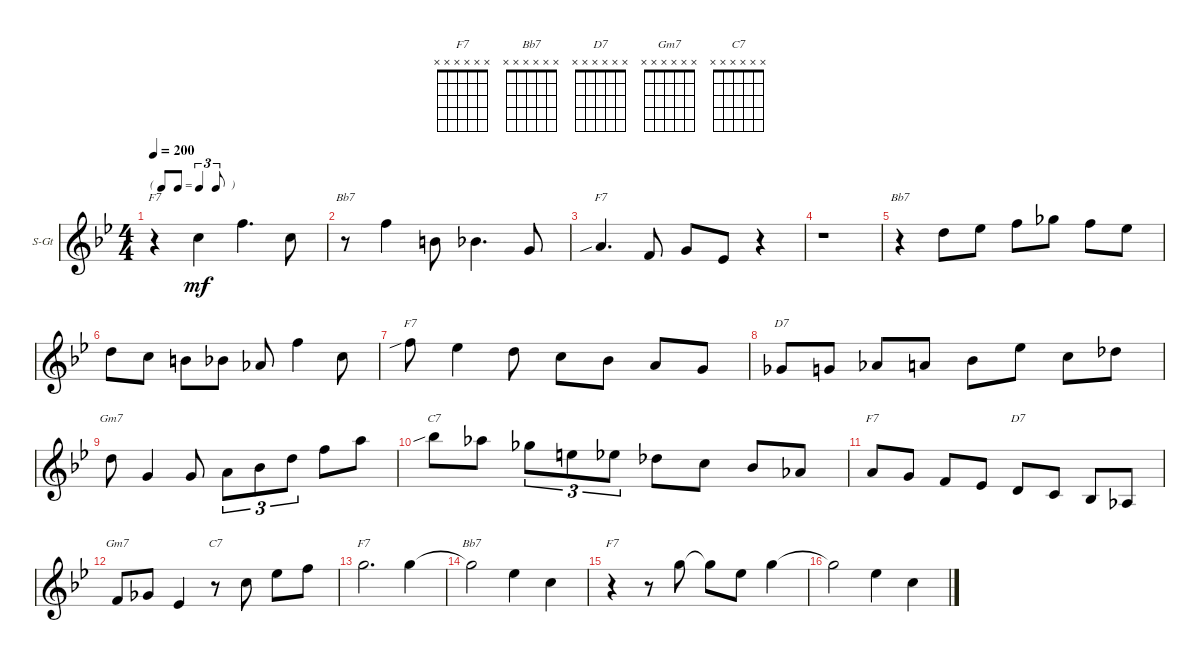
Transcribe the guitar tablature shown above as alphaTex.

\defaultSystemsLayout 4
\bracketExtendMode groupsimilarinstruments
\firstSystemTrackNameOrientation horizontal
\otherSystemsTrackNameOrientation horizontal
\track ("Steel Guitar" "S-Gt") {instrument acousticguitarsteel}
\staff {score}
\tuning (E4 B3 G3 D3 A2 E2)
\chord ("F7" x x x x x x)
\chord ("Bb7" x x x x x x)
\chord ("D7" x x x x x x)
\chord ("Gm7" x x x x x x)
\chord ("C7" x x x x x x)
\ts (4 4)
\tf triplet8th
\tempo 200
\clef g2
\ks bb
r.4{ch "F7" dy mf instrument acousticguitarsteel} 5.3.4 6.2.4{d} 5.3.8 |
r.8{ch "Bb7"} 6.2.4 9.4.8 8.4.4{d} 5.4.8 |
7.4{sib}.4{d ch "F7"} 8.5.8 5.4.8 6.5.8 r.4 |
r.1 |
r.4{ch "Bb7"} 7.3.8 8.3.8 6.2.8 7.2.8 6.2.8 8.3.8 |
7.3.8 5.3.8 9.4.8 8.4.8 6.4.8 6.2.4 5.3.8 |
6.2{sib}.8{ch "F7"} 4.2.4 3.2.8 5.3.8 3.3.8 2.3.8 5.4.8 |
4.4.8{ch "D7"} 0.3.8 1.3.8 2.3.8 3.3.8 4.2.8 1.2.8 2.2.8 |
3.2.8{ch "Gm7"} 5.4.4 5.4.8 2.3.8{tu (3 2)} 3.3.8{tu (3 2)} 3.2.8{tu (3 2)} 6.2.8 5.1.8 |
6.1{sib}.8{ch "C7"} 4.1.8 2.1.8{tu (3 2)} 5.2.8{tu (3 2)} 4.2.8{tu (3 2)} 6.3.8 5.3.8 3.3.8 6.4.8 |
7.4.8{ch "F7"} 5.4.8 8.5.8 6.5.8 5.5.8{ch "D7"} 8.6.8 6.6.8 4.6.8 |
3.4.8{ch "Gm7"} 4.4.8 6.5.4 r.8{ch "C7"} 5.3.8 8.3.8 6.2.8 |
8.2.2{d ch "F7"} 8.2.4 |
8.2{t}.2{ch "Bb7"} 8.3.4 5.3.4 |
r.4{ch "F7"} r.8 8.2.8 8.2{t}.8 8.3.8 8.2.4 |
8.2{t}.2 8.3.4 5.3.4
